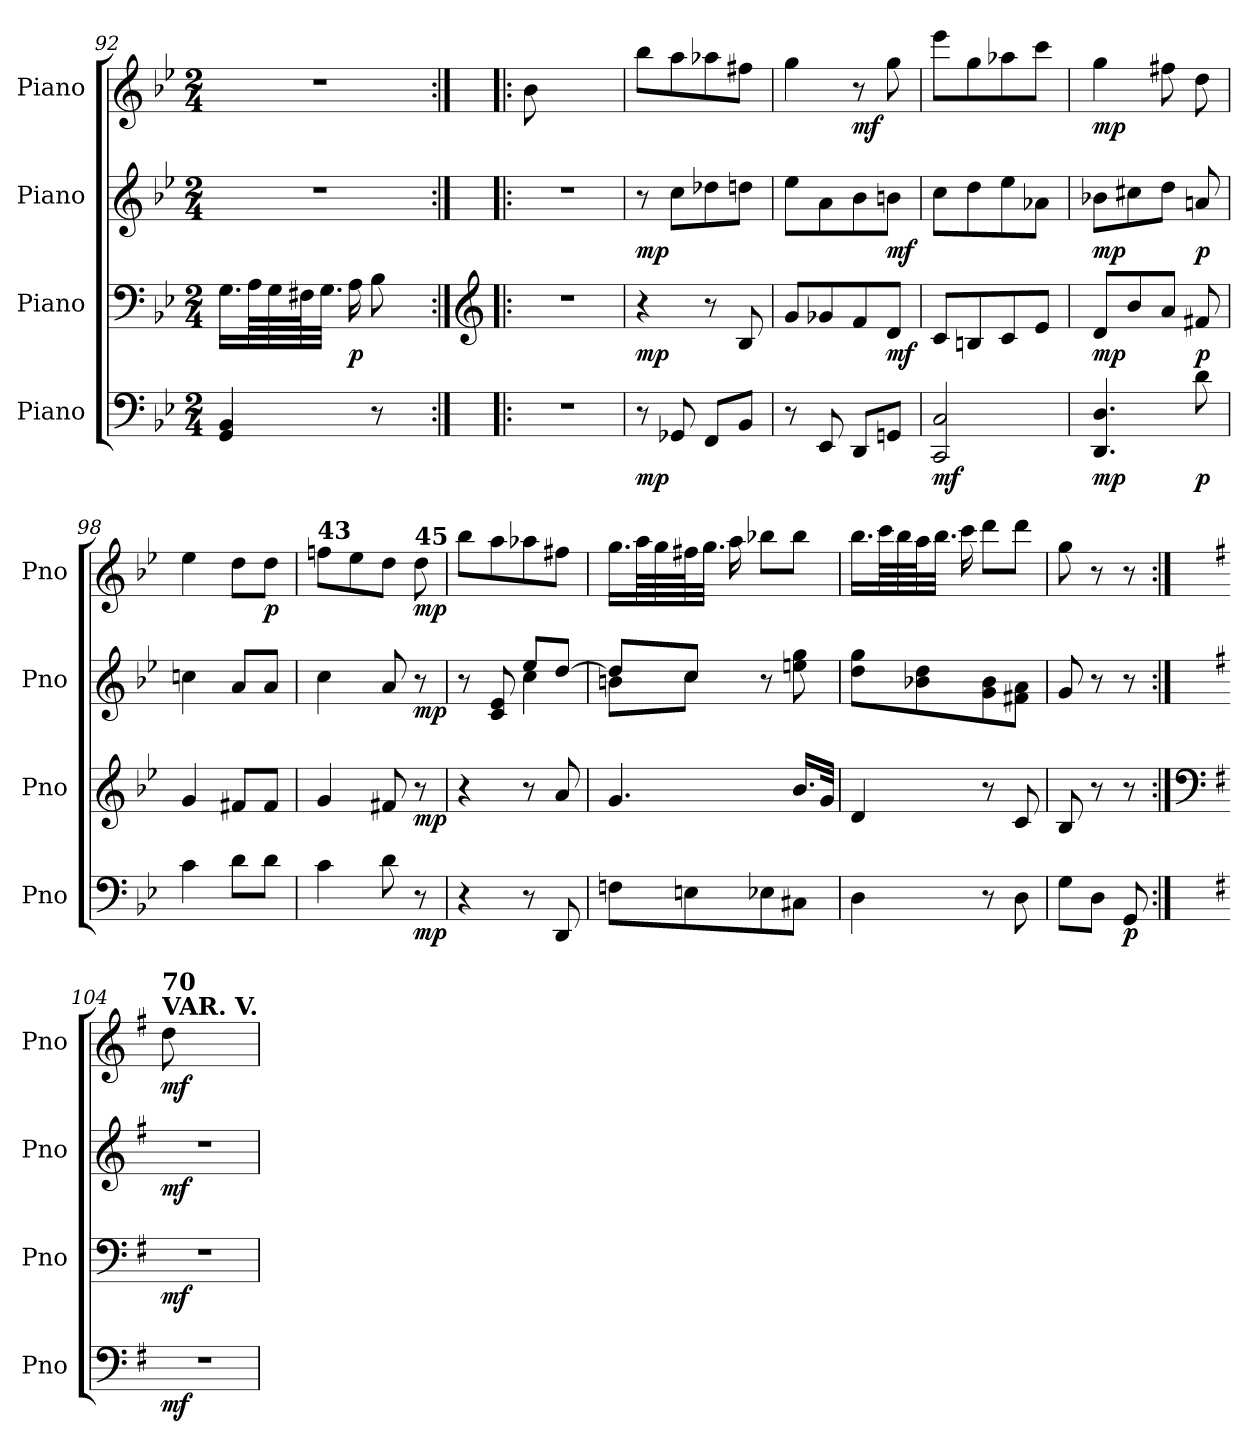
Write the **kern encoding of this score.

**kern	**dynam	**kern	**dynam	**kern	**dynam	**kern	**dynam
*part4	*part4	*part3	*part3	*part2	*part2	*part1	*part1
*staff4	*staff4	*staff3	*staff3	*staff2	*staff2	*staff1	*staff1
*I"Piano	*	*I"Piano	*	*I"Piano	*	*I"Piano	*
*I'Pno	*	*I'Pno	*	*I'Pno	*	*I'Pno	*
*clefF4	*	*clefF4	*	*clefG2	*	*clefG2	*
*k[b-e-]	*	*k[b-e-]	*	*k[b-e-]	*	*k[b-e-]	*
*M2/4	*	*M2/4	*	*M2/4	*	*M2/4	*
=92	=92	=92	=92	=92	=92	=92	=92
4GG/ 4BB-/	.	16.G\LL	.	2r	.	2r	.
.	.	64A\LL	.	.	.	.	.
.	.	64G\	.	.	.	.	.
.	.	64F#X\J	.	.	.	.	.
.	.	32.G\JJJ	.	.	.	.	.
!	!	!	!LO:DY:b	!	!	!	!
.	.	16A\	p	.	.	.	.
8r	.	8B-\	.	.	.	.	.
8ryy	.	8ryy	.	.	.	.	.
=93:|!|:	=93:|!|:	=93:|!|:	=93:|!|:	=93:|!|:	=93:|!|:	=93:|!|:	=93:|!|:
*	*	*clefG2	*	*	*	*	*
2r	.	2r	.	2r	.	8b-\	.
.	.	.	.	.	.	4.ryy	.
!!LO:LB:g=z
=94	=94	=94	=94	=94	=94	=94	=94
!	!LO:DY:b	!	!LO:DY:b	!	!LO:DY:b	!	!
8r	mp	4r	mp	8r	mp	8bb-\L	.
8GG-X/	.	.	.	8cc\L	.	8aa\	.
8FF/L	.	8r	.	8dd-X\	.	8aa-X\	.
8BB-/J	.	8B-/	.	8ddn\J	.	8ff#X\J	.
=95	=95	=95	=95	=95	=95	=95	=95
8r	.	8g/L	.	8ee-\L	.	4gg\	.
8EE-/	.	8g-X/	.	8a\	.	.	.
!	!	!	!	!	!	!	!LO:DY:b
8DD/L	.	8f/	.	8b-\	.	8r	mf
!	!	!	!LO:DY:b	!	!LO:DY:b	!	!
8GGn/J	.	8d/J	mf	8bn\J	mf	8gg\	.
=96	=96	=96	=96	=96	=96	=96	=96
!	!LO:DY:b	!	!	!	!	!	!
2CC/ 2C/	mf	8c/L	.	8cc\L	.	8eee-\L	.
.	.	8Bn/	.	8dd\	.	8gg\	.
.	.	8c/	.	8ee-\	.	8aa-X\	.
.	.	8e-/J	.	8a-X\J	.	8ccc\J	.
=97	=97	=97	=97	=97	=97	=97	=97
!	!LO:DY:b	!	!LO:DY:b	!	!LO:DY:b	!	!LO:DY:b
4.DD/ 4.D/	mp	8d/L	mp	8b-X\L	mp	4gg\	mp
.	.	8b-/	.	8cc#X\	.	.	.
.	.	8a/J	.	8dd\J	.	8ff#X\	.
!	!LO:DY:b	!	!LO:DY:b	!	!LO:DY:b	!	!
8d\	p	8f#X/	p	8an/	p	8dd\	.
=98	=98	=98	=98	=98	=98	=98	=98
4c\	.	4g/	.	4ccn\	.	4ee-\	.
8d\L	.	8f#X/L	.	8a/L	.	8dd\L	.
!	!	!	!	!	!	!	!LO:DY:b
8d\J	.	8f#/J	.	8a/J	.	8dd\J	p
=99	=99	=99	=99	=99	=99	=99	=99
!	!	!	!	!	!	!LO:TX:a:B:t=43	!
4c\	.	4g/	.	4cc\	.	8ffn\L	.
.	.	.	.	.	.	8ee-\	.
8d\	.	8f#X/	.	8a/	.	8dd\J	.
!	!	!	!	!	!	!LO:TX:a:B:t=45	!
!	!LO:DY:b	!	!LO:DY:b	!	!LO:DY:b	!	!LO:DY:b
8r	mp	8r	mp	8r	mp	8dd\	mp
=100	=100	=100	=100	=100	=100	=100	=100
*	*	*	*	*^	*	*	*
4r	.	4r	.	8r	4ryy	.	8bb-\L	.
.	.	.	.	8c/ 8e-/	.	.	8aa\	.
8r	.	8r	.	8ee-/L	4cc\	.	8aa-X\	.
8DD/	.	8a/	.	[8dd/J	.	.	8ff#X\J	.
!!LO:LB:g=z
=101	=101	=101	=101	=101	=101	=101	=101	=101
8Fn\L	.	4.g/	.	8dd/L]	8bn\L	.	16.gg\LL	.
.	.	.	.	.	.	.	64aa\LL	.
.	.	.	.	.	.	.	64gg\	.
8En\	.	.	.	8cc/J	8cc\J	.	64ff#X\J	.
.	.	.	.	.	.	.	32.gg\JJJ	.
.	.	.	.	.	.	.	16aa\	.
8E-X\	.	.	.	8r	4ryy	.	8bb-X\L	.
8C#X\J	.	16.b-/LL	.	8een\ 8gg\	.	.	8bb-\J	.
.	.	32g/JJk	.	.	.	.	.	.
*	*	*	*	*v	*v	*	*	*
=102	=102	=102	=102	=102	=102	=102	=102
4D\	.	4d/	.	8dd\ 8gg\L	.	16.bb-\LL	.
.	.	.	.	.	.	64ccc\LL	.
.	.	.	.	.	.	64bb-\	.
.	.	.	.	8b-X\ 8dd\	.	64aa\J	.
.	.	.	.	.	.	32.bb-\JJJ	.
.	.	.	.	.	.	16ccc\	.
8r	.	8r	.	8g\ 8b-\	.	8ddd\L	.
8D\	.	8c/	.	8f#X\ 8a\J	.	8ddd\J	.
=103	=103	=103	=103	=103	=103	=103	=103
8G\L	.	8B-/	.	8g/	.	8gg\	.
8D\J	.	8r	.	8r	.	8r	.
!	!LO:DY:b	!	!	!	!	!	!
8GG/	p	8r	.	8r	.	8r	.
=104:|!	=104:|!	=104:|!	=104:|!	=104:|!	=104:|!	=104:|!	=104:|!
*	*	*clefF4	*	*	*	*	*
*k[f#]	*	*k[f#]	*	*k[f#]	*	*k[f#]	*
!	!	!	!	!	!	!LO:TX:a:B:t=VAR. V.	!
!	!	!	!	!	!	!LO:TX:a:B:t=70	!
!	!LO:DY:b	!	!LO:DY:b	!	!LO:DY:b	!	!LO:DY:b
2r	mf	2r	mf	2r	mf	8dd\	mf
.	.	.	.	.	.	4.ryy	.
=	=	=	=	=	=	=	=
*-	*-	*-	*-	*-	*-	*-	*-
